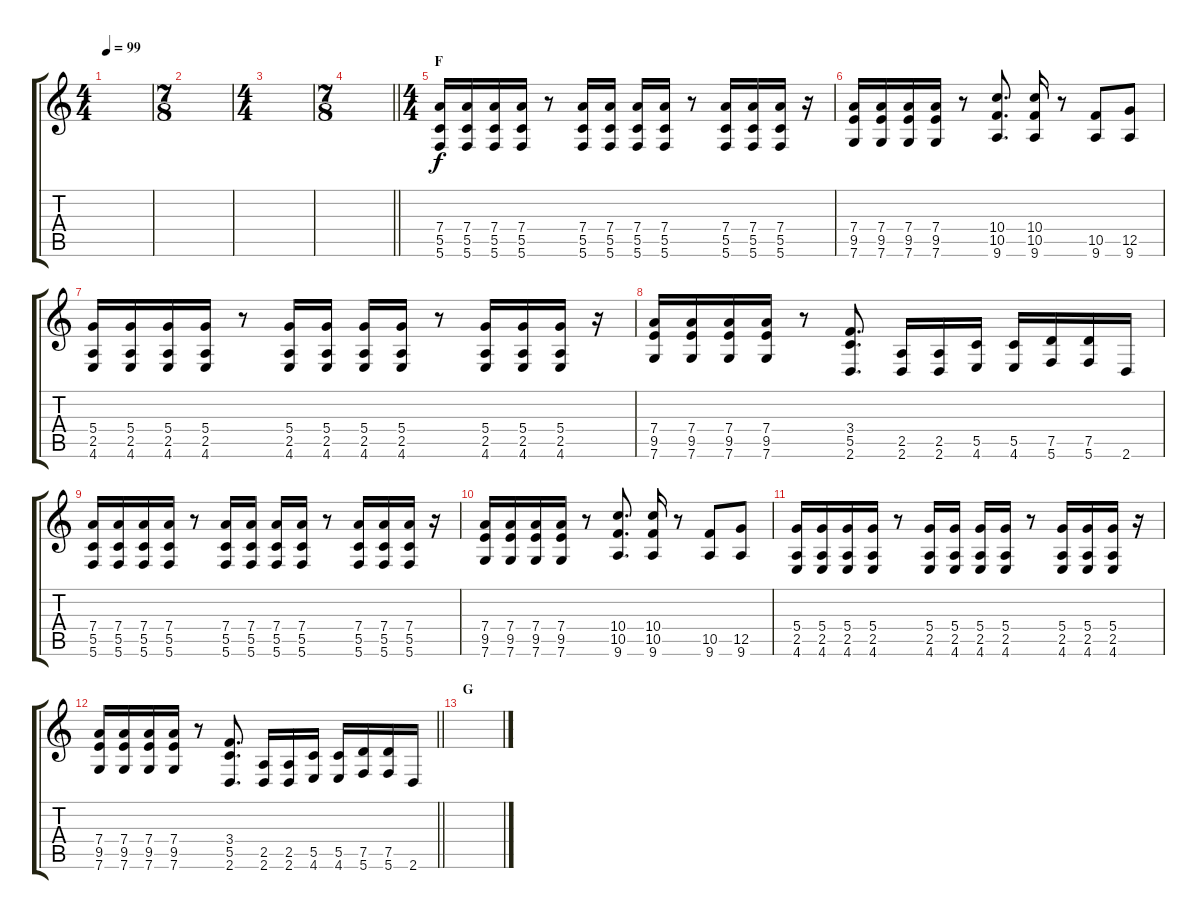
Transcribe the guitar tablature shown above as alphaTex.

\track "" {instrument overdrivenguitar}
\staff {score tabs}
\tuning (G4 E4 A3 D3 G2 C2) {hide}
\ts (4 4)
\tempo 99
\clef g2
\ks c
|
\ts (7 8)
|
\ts (4 4)
|
\ts (7 8)
\barLineRight lightlight
|
\ts (4 4)
\section ("" "F")
(7.4 5.5 5.6).16 (7.4 5.5 5.6).16 (7.4 5.5 5.6).16 (7.4 5.5 5.6).16 r.8 (7.4 5.5 5.6).16 (7.4 5.5 5.6).16 (7.4 5.5 5.6).16 (7.4 5.5 5.6).16 r.8 (7.4 5.5 5.6).16 (7.4 5.5 5.6).16 (7.4 5.5 5.6).16 r.16 |
(7.4 9.5 7.6).16 (7.4 9.5 7.6).16 (7.4 9.5 7.6).16 (7.4 9.5 7.6).16 r.8 (10.4 10.5 9.6).8{d} (10.4 10.5 9.6).16 r.8 (10.5 9.6).8 (12.5 9.6).8 |
(5.4 2.5 4.6).16 (5.4 2.5 4.6).16 (5.4 2.5 4.6).16 (5.4 2.5 4.6).16 r.8 (5.4 2.5 4.6).16 (5.4 2.5 4.6).16 (5.4 2.5 4.6).16 (5.4 2.5 4.6).16 r.8 (5.4 2.5 4.6).16 (5.4 2.5 4.6).16 (5.4 2.5 4.6).16 r.16 |
(7.4 9.5 7.6).16 (7.4 9.5 7.6).16 (7.4 9.5 7.6).16 (7.4 9.5 7.6).16 r.8 (3.4 5.5 2.6).8{d} (2.5 2.6).16 (2.5 2.6).16 (5.5 4.6).16 (5.5 4.6).16 (7.5 5.6).16 (7.5 5.6).16 2.6.16 |
(7.4 5.5 5.6).16 (7.4 5.5 5.6).16 (7.4 5.5 5.6).16 (7.4 5.5 5.6).16 r.8 (7.4 5.5 5.6).16 (7.4 5.5 5.6).16 (7.4 5.5 5.6).16 (7.4 5.5 5.6).16 r.8 (7.4 5.5 5.6).16 (7.4 5.5 5.6).16 (7.4 5.5 5.6).16 r.16 |
(7.4 9.5 7.6).16 (7.4 9.5 7.6).16 (7.4 9.5 7.6).16 (7.4 9.5 7.6).16 r.8 (10.4 10.5 9.6).8{d} (10.4 10.5 9.6).16 r.8 (10.5 9.6).8 (12.5 9.6).8 |
(5.4 2.5 4.6).16 (5.4 2.5 4.6).16 (5.4 2.5 4.6).16 (5.4 2.5 4.6).16 r.8 (5.4 2.5 4.6).16 (5.4 2.5 4.6).16 (5.4 2.5 4.6).16 (5.4 2.5 4.6).16 r.8 (5.4 2.5 4.6).16 (5.4 2.5 4.6).16 (5.4 2.5 4.6).16 r.16 |
\barLineRight lightlight
(7.4 9.5 7.6).16 (7.4 9.5 7.6).16 (7.4 9.5 7.6).16 (7.4 9.5 7.6).16 r.8 (3.4 5.5 2.6).8{d} (2.5 2.6).16 (2.5 2.6).16 (5.5 4.6).16 (5.5 4.6).16 (7.5 5.6).16 (7.5 5.6).16 2.6.16 |
\section ("" "G")
